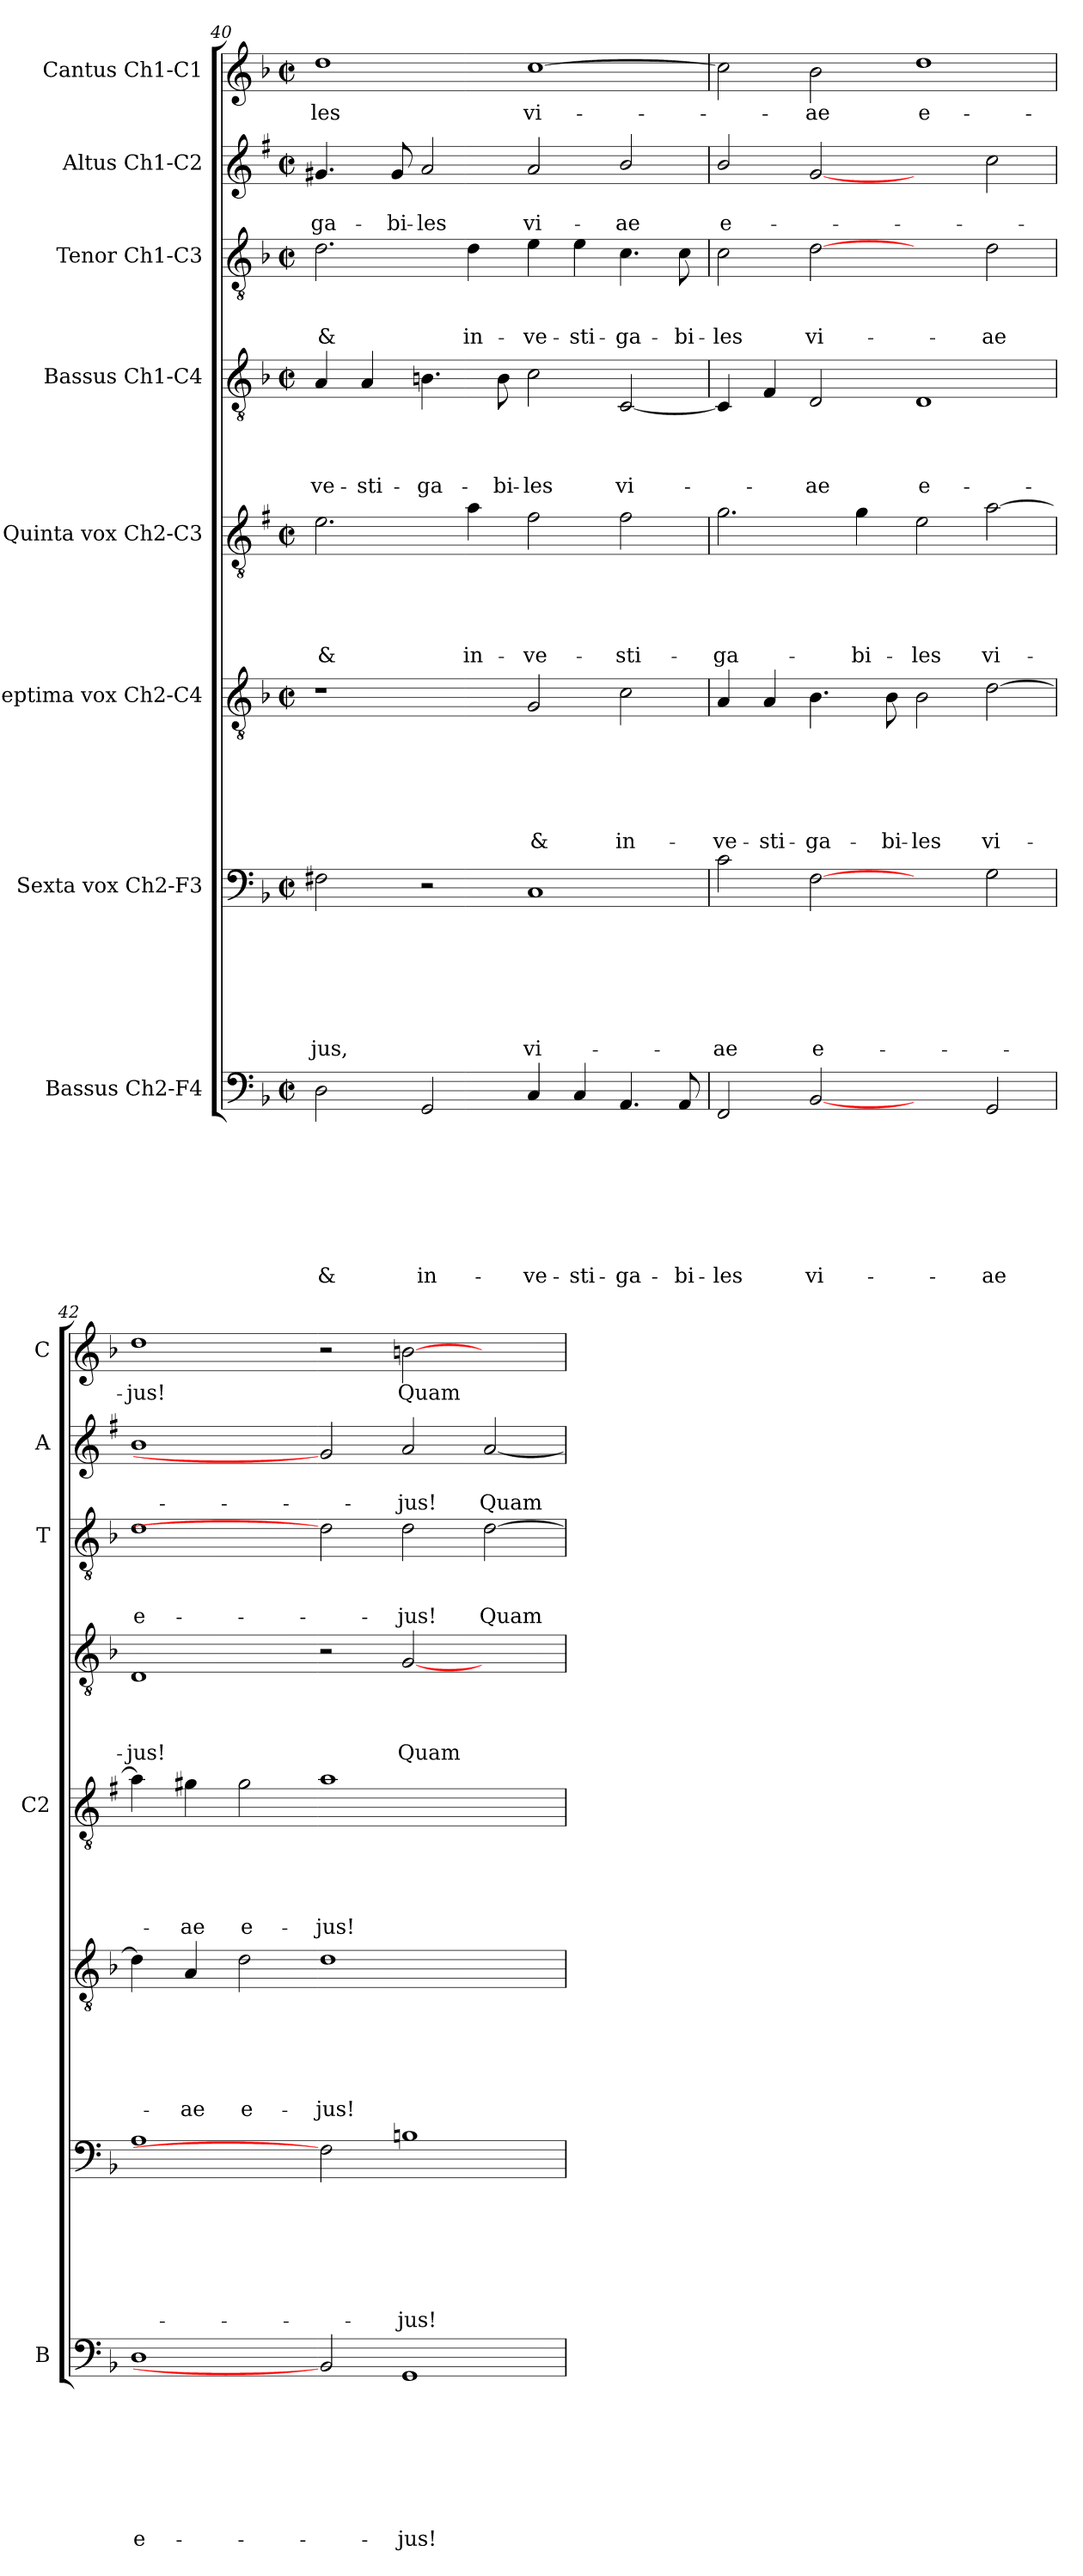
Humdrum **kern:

**kern	**text	**text	**text	**text	**text	**text	**text	**text	**kern	**text	**text	**text	**text	**text	**text	**text	**kern	**text	**text	**text	**text	**text	**text	**kern	**text	**text	**text	**text	**text	**kern	**text	**text	**text	**text	**kern	**text	**text	**text	**kern	**text	**text	**kern	**text
*part8	*part8	*part8	*part8	*part8	*part8	*part8	*part8	*part8	*part7	*part7	*part7	*part7	*part7	*part7	*part7	*part7	*part6	*part6	*part6	*part6	*part6	*part6	*part6	*part5	*part5	*part5	*part5	*part5	*part5	*part4	*part4	*part4	*part4	*part4	*part3	*part3	*part3	*part3	*part2	*part2	*part2	*part1	*part1
*staff8	*staff8	*staff8	*staff8	*staff8	*staff8	*staff8	*staff8	*staff8	*staff7	*staff7	*staff7	*staff7	*staff7	*staff7	*staff7	*staff7	*staff6	*staff6	*staff6	*staff6	*staff6	*staff6	*staff6	*staff5	*staff5	*staff5	*staff5	*staff5	*staff5	*staff4	*staff4	*staff4	*staff4	*staff4	*staff3	*staff3	*staff3	*staff3	*staff2	*staff2	*staff2	*staff1	*staff1
*I"Bassus Ch2-F4	*	*	*	*	*	*	*	*	*I"Sexta vox Ch2-F3	*	*	*	*	*	*	*	*I"Septima vox Ch2-C4	*	*	*	*	*	*	*I"Quinta vox Ch2-C3	*	*	*	*	*	*I"Bassus Ch1-C4	*	*	*	*	*I"Tenor Ch1-C3	*	*	*	*I"Altus Ch1-C2	*	*	*I"Cantus Ch1-C1	*
*I'B	*	*	*	*	*	*	*	*	*	*	*	*	*	*	*	*	*	*	*	*	*	*	*	*I'C2	*	*	*	*	*	*	*	*	*	*	*I'T	*	*	*	*I'A	*	*	*I'C	*
*clefF4	*	*	*	*	*	*	*	*	*clefF4	*	*	*	*	*	*	*	*clefGv2	*	*	*	*	*	*	*clefGv2	*	*	*	*	*	*clefGv2	*	*	*	*	*clefGv2	*	*	*	*clefG2	*	*	*clefG2	*
*	*	*	*	*	*	*	*	*	*	*	*	*	*	*	*	*	*	*	*	*	*	*	*	*ITrd1c2	*	*	*	*	*	*	*	*	*	*	*	*	*	*	*ITrd1c2	*	*	*	*
*k[b-]	*	*	*	*	*	*	*	*	*k[b-]	*	*	*	*	*	*	*	*k[b-]	*	*	*	*	*	*	*k[b-]	*	*	*	*	*	*k[b-]	*	*	*	*	*k[b-]	*	*	*	*k[b-]	*	*	*k[b-]	*
*F:	*	*	*	*	*	*	*	*	*F:	*	*	*	*	*	*	*	*F:	*	*	*	*	*	*	*F:	*	*	*	*	*	*F:	*	*	*	*	*F:	*	*	*	*F:	*	*	*F:	*
*M2/2	*	*	*	*	*	*	*	*	*M2/2	*	*	*	*	*	*	*	*M2/2	*	*	*	*	*	*	*M2/2	*	*	*	*	*	*M2/2	*	*	*	*	*M2/2	*	*	*	*M2/2	*	*	*M2/2	*
*met(c|)	*	*	*	*	*	*	*	*	*met(c|)	*	*	*	*	*	*	*	*met(c|)	*	*	*	*	*	*	*met(c|)	*	*	*	*	*	*met(c|)	*	*	*	*	*met(c|)	*	*	*	*met(c|)	*	*	*met(c|)	*
=40	=40	=40	=40	=40	=40	=40	=40	=40	=40	=40	=40	=40	=40	=40	=40	=40	=40	=40	=40	=40	=40	=40	=40	=40	=40	=40	=40	=40	=40	=40	=40	=40	=40	=40	=40	=40	=40	=40	=40	=40	=40	=40	=40
!	!	!	!	!	!	!	!	!LO:LY:b	!	!	!	!	!	!	!	!LO:LY:b	!	!	!	!	!	!	!	!	!	!	!	!	!LO:LY:b	!	!	!	!	!LO:LY:b	!	!	!	!LO:LY:b	!	!	!LO:LY:b	!	!LO:LY:b
2D\	.	.	.	.	.	.	.	&	2F#X\	.	.	.	.	.	.	-jus,	1r	.	.	.	.	.	.	2.d\	.	.	.	.	&	4A/	.	.	.	-ve-	2.d\	.	.	&	4.f#X/	.	-ga-	1dd	-les
!	!	!	!	!	!	!	!	!	!	!	!	!	!	!	!	!	!	!	!	!	!	!	!	!	!	!	!	!	!	!	!	!	!	!LO:LY:b	!	!	!	!	!	!	!	!	!
.	.	.	.	.	.	.	.	.	.	.	.	.	.	.	.	.	.	.	.	.	.	.	.	.	.	.	.	.	.	4A/	.	.	.	-sti-	.	.	.	.	.	.	.	.	.
!	!	!	!	!	!	!	!	!	!	!	!	!	!	!	!	!	!	!	!	!	!	!	!	!	!	!	!	!	!	!	!	!	!	!	!	!	!	!	!	!	!LO:LY:b	!	!
.	.	.	.	.	.	.	.	.	.	.	.	.	.	.	.	.	.	.	.	.	.	.	.	.	.	.	.	.	.	.	.	.	.	.	.	.	.	.	8f#/	.	-bi-	.	.
!	!	!	!	!	!	!	!	!LO:LY:b	!	!	!	!	!	!	!	!	!	!	!	!	!	!	!	!	!	!	!	!	!	!	!	!	!	!LO:LY:b	!	!	!	!	!	!	!LO:LY:b	!	!
2GG/	.	.	.	.	.	.	.	in-	2r	.	.	.	.	.	.	.	.	.	.	.	.	.	.	.	.	.	.	.	.	4.Bn\	.	.	.	-ga-	.	.	.	.	2g/	.	-les	.	.
!	!	!	!	!	!	!	!	!	!	!	!	!	!	!	!	!	!	!	!	!	!	!	!	!	!	!	!	!	!LO:LY:b	!	!	!	!	!	!	!	!	!LO:LY:b	!	!	!	!	!
.	.	.	.	.	.	.	.	.	.	.	.	.	.	.	.	.	.	.	.	.	.	.	.	4g\	.	.	.	.	in-	.	.	.	.	.	4d\	.	.	in-	.	.	.	.	.
!	!	!	!	!	!	!	!	!	!	!	!	!	!	!	!	!	!	!	!	!	!	!	!	!	!	!	!	!	!	!	!	!	!	!LO:LY:b	!	!	!	!	!	!	!	!	!
.	.	.	.	.	.	.	.	.	.	.	.	.	.	.	.	.	.	.	.	.	.	.	.	.	.	.	.	.	.	8B\	.	.	.	-bi-	.	.	.	.	.	.	.	.	.
!	!	!	!	!	!	!	!	!LO:LY:b	!	!	!	!	!	!	!	!LO:LY:b	!	!	!	!	!	!	!LO:LY:b	!	!	!	!	!	!LO:LY:b	!	!	!	!	!LO:LY:b	!	!	!	!LO:LY:b	!	!	!LO:LY:b	!	!LO:LY:b
4C/	.	.	.	.	.	.	.	-ve-	1C	.	.	.	.	.	.	vi-	2G/	.	.	.	.	.	&	2e\	.	.	.	.	-ve-	2c\	.	.	.	-les	4e\	.	.	-ve-	2g/	.	vi-	[1cc	vi-
!	!	!	!	!	!	!	!	!LO:LY:b	!	!	!	!	!	!	!	!	!	!	!	!	!	!	!	!	!	!	!	!	!	!	!	!	!	!	!	!	!	!LO:LY:b	!	!	!	!	!
4C/	.	.	.	.	.	.	.	-sti-	.	.	.	.	.	.	.	.	.	.	.	.	.	.	.	.	.	.	.	.	.	.	.	.	.	.	4e\	.	.	-sti-	.	.	.	.	.
!	!	!	!	!	!	!	!	!LO:LY:b	!	!	!	!	!	!	!	!	!	!	!	!	!	!	!LO:LY:b	!	!	!	!	!	!LO:LY:b	!	!	!	!	!LO:LY:b	!	!	!	!LO:LY:b	!	!	!LO:LY:b	!	!
4.AA/	.	.	.	.	.	.	.	-ga-	.	.	.	.	.	.	.	.	2c\	.	.	.	.	.	in-	2e\	.	.	.	.	-sti-	[2C/	.	.	.	vi-	4.c\	.	.	-ga-	2a/	.	-ae	.	.
!	!	!	!	!	!	!	!	!LO:LY:b	!	!	!	!	!	!	!	!	!	!	!	!	!	!	!	!	!	!	!	!	!	!	!	!	!	!	!	!	!	!LO:LY:b	!	!	!	!	!
8AA/	.	.	.	.	.	.	.	-bi-	.	.	.	.	.	.	.	.	.	.	.	.	.	.	.	.	.	.	.	.	.	.	.	.	.	.	8c\	.	.	-bi-	.	.	.	.	.
!!LO:LB:g=z
=41	=41	=41	=41	=41	=41	=41	=41	=41	=41	=41	=41	=41	=41	=41	=41	=41	=41	=41	=41	=41	=41	=41	=41	=41	=41	=41	=41	=41	=41	=41	=41	=41	=41	=41	=41	=41	=41	=41	=41	=41	=41	=41	=41
!	!	!	!	!	!	!	!	!LO:LY:b	!	!	!	!	!	!	!	!LO:LY:b	!	!	!	!	!	!	!LO:LY:b	!	!	!	!	!	!LO:LY:b	!	!	!	!	!	!	!	!	!LO:LY:b	!	!	!LO:LY:b	!	!
2FF/	.	.	.	.	.	.	.	-les	2c\	.	.	.	.	.	.	-ae	4A/	.	.	.	.	.	-ve-	2.f\	.	.	.	.	-ga-	4C/]	.	.	.	.	2c\	.	.	-les	2a/	.	e-	2cc\]	.
!	!	!	!	!	!	!	!	!	!	!	!	!	!	!	!	!	!	!	!	!	!	!	!LO:LY:b	!	!	!	!	!	!	!	!	!	!	!	!	!	!	!	!	!	!	!	!
.	.	.	.	.	.	.	.	.	.	.	.	.	.	.	.	.	4A/	.	.	.	.	.	-sti-	.	.	.	.	.	.	4F/	.	.	.	.	.	.	.	.	.	.	.	.	.
!	!	!	!	!	!	!	!	!LO:LY:b	!	!	!	!	!	!	!	!LO:LY:b	!	!	!	!	!	!	!LO:LY:b	!	!	!	!	!	!	!	!	!	!	!LO:LY:b	!	!	!	!LO:LY:b	!	!	!	!	!LO:LY:b
[2BB-	.	.	.	.	.	.	.	vi-	[2F	.	.	.	.	.	.	e-	4.B-\	.	.	.	.	.	-ga-	.	.	.	.	.	.	2D/	.	.	.	-ae	[2d	.	.	vi-	[2f	.	.	2b-\	-ae
!	!	!	!	!	!	!	!	!	!	!	!	!	!	!	!	!	!	!	!	!	!	!	!	!	!	!	!	!	!LO:LY:b	!	!	!	!	!	!	!	!	!	!	!	!	!	!
.	.	.	.	.	.	.	.	.	.	.	.	.	.	.	.	.	.	.	.	.	.	.	.	4f\	.	.	.	.	-bi-	.	.	.	.	.	.	.	.	.	.	.	.	.	.
!	!	!	!	!	!	!	!	!	!	!	!	!	!	!	!	!	!	!	!	!	!	!	!LO:LY:b	!	!	!	!	!	!	!	!	!	!	!	!	!	!	!	!	!	!	!	!
.	.	.	.	.	.	.	.	.	.	.	.	.	.	.	.	.	8B-\	.	.	.	.	.	-bi-	.	.	.	.	.	.	.	.	.	.	.	.	.	.	.	.	.	.	.	.
!	!	!	!	!	!	!	!	!	!	!	!	!	!	!	!	!	!	!	!	!	!	!	!LO:LY:b	!	!	!	!	!	!LO:LY:b	!	!	!	!	!LO:LY:b	!	!	!	!	!	!	!	!	!LO:LY:b
2ryy	.	.	.	.	.	.	.	.	2ryy	.	.	.	.	.	.	.	2B-\	.	.	.	.	.	-les	2d\	.	.	.	.	-les	1D	.	.	.	e-	2ryy	.	.	.	2ryy	.	.	1dd	e-
!	!	!	!	!	!	!	!	!LO:LY:b	!	!	!	!	!	!	!	!	!	!	!	!	!	!	!LO:LY:b	!	!	!	!	!	!LO:LY:b	!	!	!	!	!	!	!	!	!LO:LY:b	!	!	!	!	!
2GG/	.	.	.	.	.	.	.	-ae	2G\	.	.	.	.	.	.	.	[2d\	.	.	.	.	.	vi-	[2g\	.	.	.	.	vi-	.	.	.	.	.	2d\	.	.	-ae	2b-\	.	.	.	.
=42	=42	=42	=42	=42	=42	=42	=42	=42	=42	=42	=42	=42	=42	=42	=42	=42	=42	=42	=42	=42	=42	=42	=42	=42	=42	=42	=42	=42	=42	=42	=42	=42	=42	=42	=42	=42	=42	=42	=42	=42	=42	=42	=42
!	!	!	!	!	!	!	!	!LO:LY:b	!	!	!	!	!	!	!	!	!	!	!	!	!	!	!	!	!	!	!	!	!	!	!	!	!	!LO:LY:b	!	!	!	!LO:LY:b	!	!	!	!	!LO:LY:b
1D	.	.	.	.	.	.	.	e-	1A	.	.	.	.	.	.	.	4d\]	.	.	.	.	.	.	4g\]	.	.	.	.	.	1D	.	.	.	-jus!	1d	.	.	e-	1a	.	.	1dd	-jus!
!	!	!	!	!	!	!	!	!	!	!	!	!	!	!	!	!	!	!	!	!	!	!	!LO:LY:b	!	!	!	!	!	!LO:LY:b	!	!	!	!	!	!	!	!	!	!	!	!	!	!
.	.	.	.	.	.	.	.	.	.	.	.	.	.	.	.	.	4A/	.	.	.	.	.	-ae	4f#X\	.	.	.	.	-ae	.	.	.	.	.	.	.	.	.	.	.	.	.	.
!	!	!	!	!	!	!	!	!	!	!	!	!	!	!	!	!	!	!	!	!	!	!	!LO:LY:b	!	!	!	!	!	!LO:LY:b	!	!	!	!	!	!	!	!	!	!	!	!	!	!
.	.	.	.	.	.	.	.	.	.	.	.	.	.	.	.	.	2d\	.	.	.	.	.	e-	2f#\	.	.	.	.	e-	.	.	.	.	.	.	.	.	.	.	.	.	.	.
!	!	!	!	!	!	!	!	!	!	!	!	!	!	!	!	!	!	!	!	!	!	!	!LO:LY:b	!	!	!	!	!	!LO:LY:b	!	!	!	!	!	!	!	!	!	!	!	!	!	!
2BB-]	.	.	.	.	.	.	.	.	2F]	.	.	.	.	.	.	.	1d	.	.	.	.	.	-jus!	1g	.	.	.	.	-jus!	2r	.	.	.	.	2d]	.	.	.	2f]	.	.	2r	.
!	!	!	!	!	!	!	!	!LO:LY:b	!	!	!	!	!	!	!	!LO:LY:b	!	!	!	!	!	!	!	!	!	!	!	!	!	!	!	!	!	!LO:LY:b	!	!	!	!LO:LY:b	!	!	!LO:LY:b	!	!LO:LY:b
1GG	.	.	.	.	.	.	.	-jus!	1Bn	.	.	.	.	.	.	-jus!	.	.	.	.	.	.	.	.	.	.	.	.	.	[2G/	.	.	.	Quam	2d\	.	.	-jus!	2g/	.	-jus!	[2bn\	Quam
!	!	!	!	!	!	!	!	!	!	!	!	!	!	!	!	!	!	!	!	!	!	!	!	!	!	!	!	!	!	!	!	!	!	!	!	!	!	!LO:LY:b	!	!	!LO:LY:b	!	!
.	.	.	.	.	.	.	.	.	.	.	.	.	.	.	.	.	2ryy	.	.	.	.	.	.	2ryy	.	.	.	.	.	2ryy	.	.	.	.	[2d\	.	.	Quam	[2g/	.	Quam	2ryy	.
=	=	=	=	=	=	=	=	=	=	=	=	=	=	=	=	=	=	=	=	=	=	=	=	=	=	=	=	=	=	=	=	=	=	=	=	=	=	=	=	=	=	=	=
*-	*-	*-	*-	*-	*-	*-	*-	*-	*-	*-	*-	*-	*-	*-	*-	*-	*-	*-	*-	*-	*-	*-	*-	*-	*-	*-	*-	*-	*-	*-	*-	*-	*-	*-	*-	*-	*-	*-	*-	*-	*-	*-	*-
